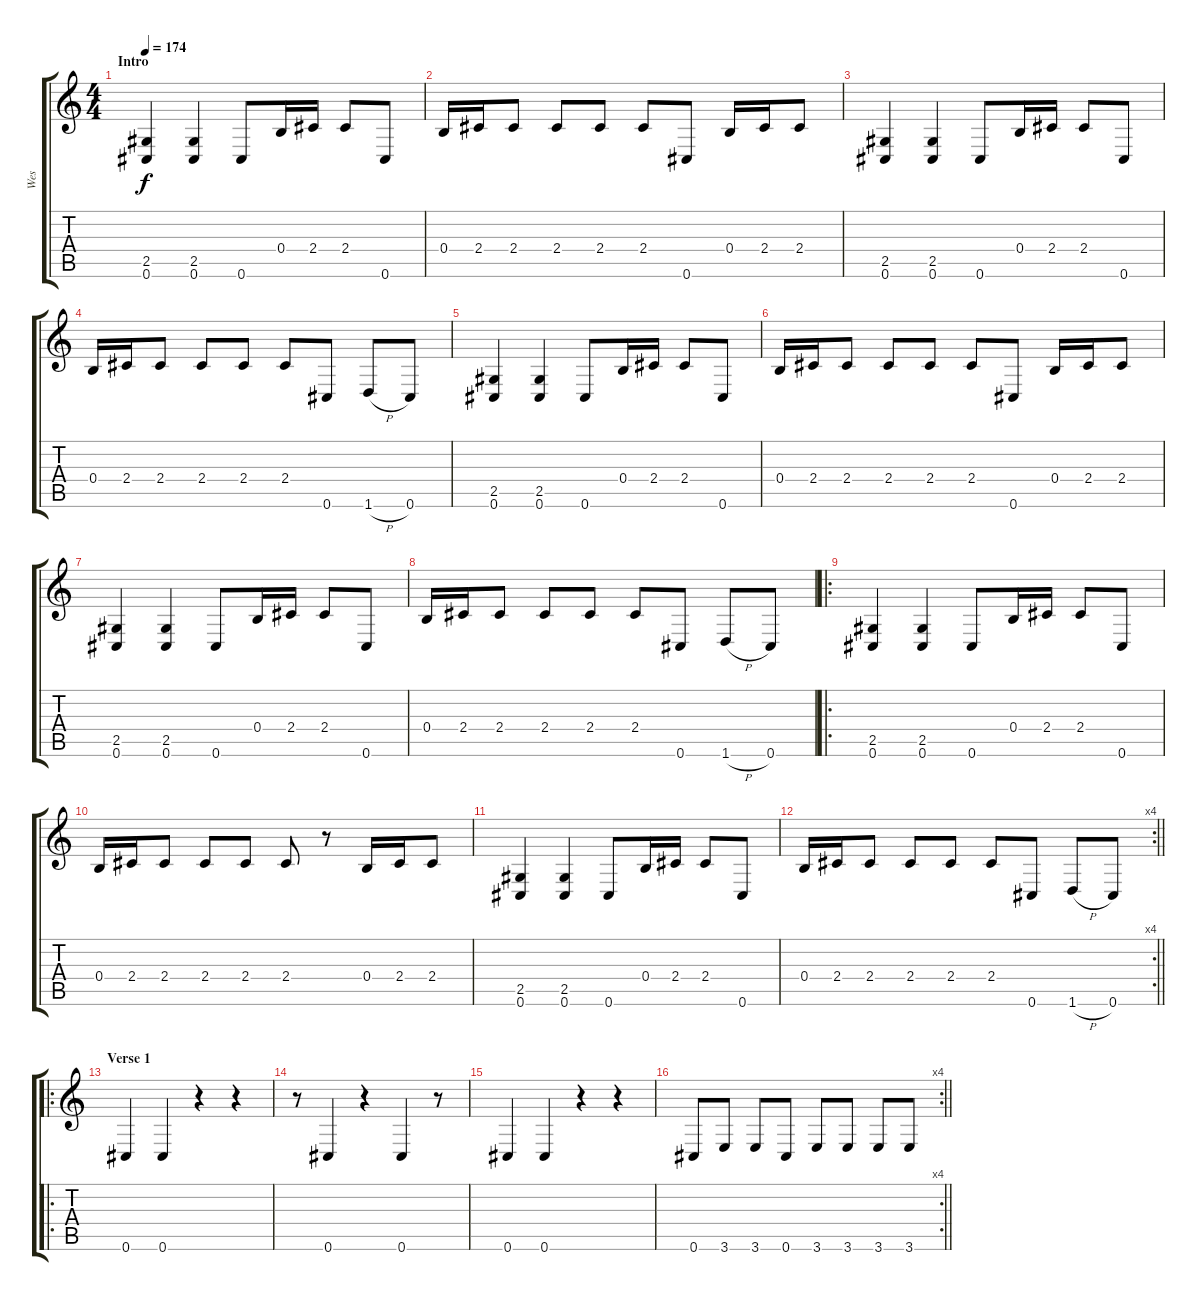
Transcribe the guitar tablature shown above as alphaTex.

\track ("Wes" "Wes") {instrument distortionguitar}
\staff {score tabs}
\tuning (Db4 Ab3 E3 B2 Gb2 Db2) {hide}
\ts (4 4)
\section ("" "Intro")
\tempo 174
\clef g2
\ks c
(2.5 0.6).4{dy f instrument distortionguitar} (2.5 0.6).4 0.6.8 0.4.16 2.4.16 2.4.8 0.6.8 |
0.4.16 2.4.16 2.4.8 2.4.8 2.4.8 2.4.8 0.6.8 0.4.16 2.4.16 2.4.8 |
(2.5 0.6).4 (2.5 0.6).4 0.6.8 0.4.16 2.4.16 2.4.8 0.6.8 |
0.4.16 2.4.16 2.4.8 2.4.8 2.4.8 2.4.8 0.6.8 1.6{h}.8 0.6.8 |
(2.5 0.6).4 (2.5 0.6).4 0.6.8 0.4.16 2.4.16 2.4.8 0.6.8 |
0.4.16 2.4.16 2.4.8 2.4.8 2.4.8 2.4.8 0.6.8 0.4.16 2.4.16 2.4.8 |
(2.5 0.6).4 (2.5 0.6).4 0.6.8 0.4.16 2.4.16 2.4.8 0.6.8 |
0.4.16 2.4.16 2.4.8 2.4.8 2.4.8 2.4.8 0.6.8 1.6{h}.8 0.6.8 |
\ro
(2.5 0.6).4 (2.5 0.6).4 0.6.8 0.4.16 2.4.16 2.4.8 0.6.8 |
0.4.16 2.4.16 2.4.8 2.4.8 2.4.8 2.4.8 r.8 0.4.16 2.4.16 2.4.8 |
(2.5 0.6).4 (2.5 0.6).4 0.6.8 0.4.16 2.4.16 2.4.8 0.6.8 |
\rc 4
\barLineRight lightlight
0.4.16 2.4.16 2.4.8 2.4.8 2.4.8 2.4.8 0.6.8 1.6{h}.8 0.6.8 |
\ro
\section ("" "Verse 1")
0.6.4 0.6.4 r.4 r.4 |
r.8 0.6.4 r.4 0.6.4 r.8 |
0.6.4 0.6.4 r.4 r.4 |
\rc 4
\barLineRight lightlight
0.6.8 3.6.8 3.6.8 0.6.8 3.6.8 3.6.8 3.6.8 3.6.8
